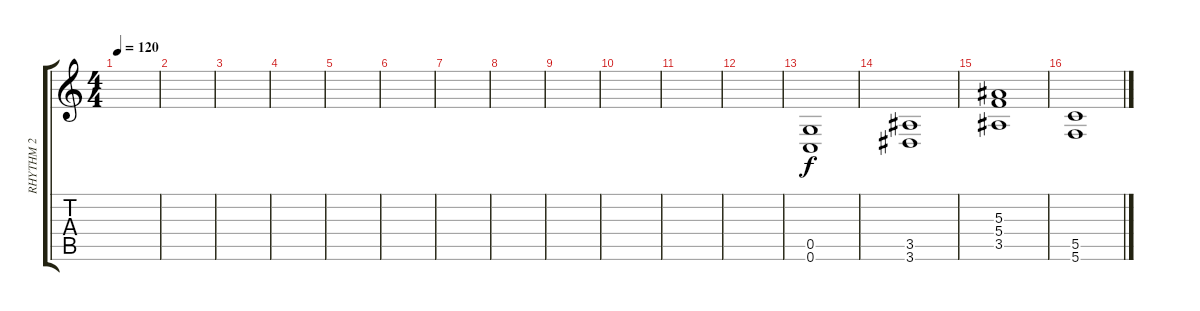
\track ("RHYTHM 2" "RHYTHM 2") {instrument overdrivenguitar}
\staff {score tabs}
\tuning (D4 A3 F3 C3 G2 C2) {hide}
\ts (4 4)
\tempo 120
\clef g2
\ks c
|
|
|
|
|
|
|
|
|
|
|
|
(0.5 0.6).1 |
(3.5 3.6).1 |
(5.3 5.4 3.5).1 |
(5.5 5.6).1
